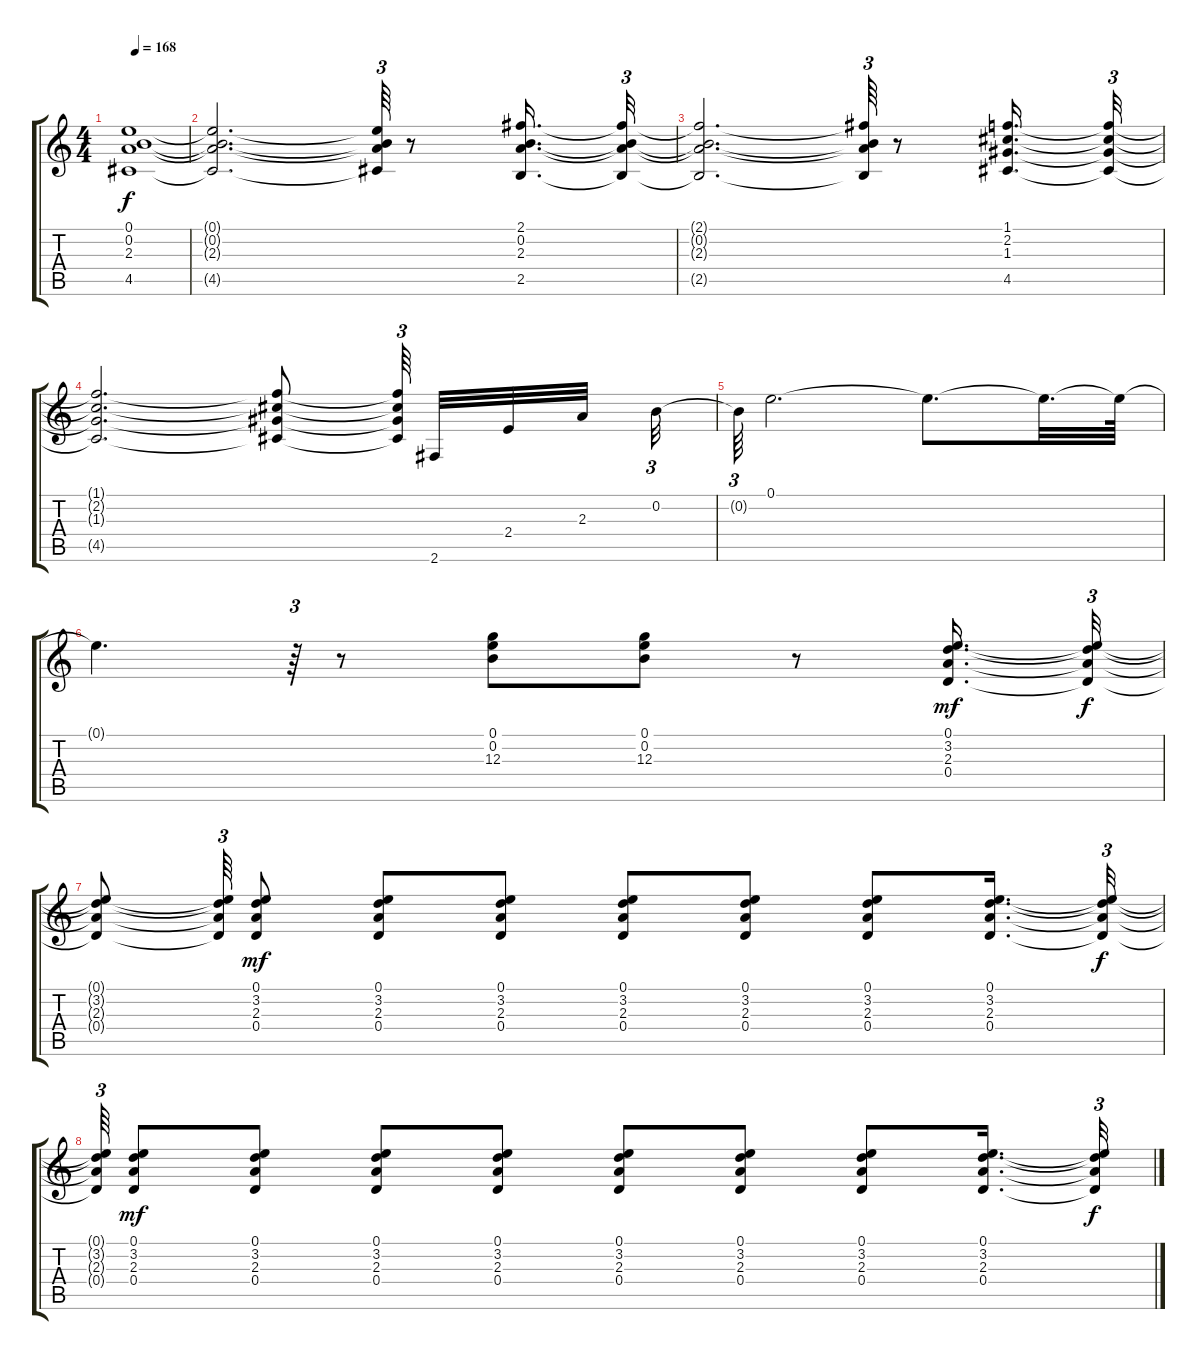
\track "" {instrument overdrivenguitar}
\staff {score tabs}
\tuning (E4 B3 G3 D3 A2 E2) {hide}
\ts (4 4)
\tempo 168
\clef g2
\ks c
(0.1{t} 0.2{t} 2.3{t} 4.5{t}).1{dy f} |
(0.1{t} 0.2{t} 2.3{t} 4.5{t}).2{d} (0.1{t} 0.2{t} 2.3{t} 4.5{t}).64{tu (3 2)} r.8 (2.1 0.2 2.3 2.5).16{d} (2.1{t} 0.2{t} 2.3{t} 2.5{t}).32{tu (3 2)} |
(2.1{t} 0.2{t} 2.3{t} 2.5{t}).2{d} (2.1{t} 0.2{t} 2.3{t} 2.5{t}).64{tu (3 2)} r.8 (1.1 2.2 1.3 4.5).16{d} (1.1{t} 2.2{t} 1.3{t} 4.5{t}).32{tu (3 2)} |
(1.1{t} 2.2{t} 1.3{t} 4.5{t}).2{d} (1.1{t} 2.2{t} 1.3{t} 4.5{t}).8 (1.1{t} 2.2{t} 1.3{t} 4.5{t}).64{tu (3 2)} 2.6.32 2.4.32 2.3.32 0.2.32{tu (3 2)} |
0.2{t}.64{tu (3 2)} 0.1.2{d} 0.1{t}.8{d} 0.1{t}.32{d} 0.1{t}.64 |
0.1{t}.4{d} r.64{tu (3 2)} r.8 (0.1 0.2 12.3).8 (0.1 0.2 12.3).8 r.8 (0.1 3.2 2.3 0.4).16{d dy mf} (0.1{t} 3.2{t} 2.3{t} 0.4{t}).32{tu (3 2) dy f} |
(0.1{t} 3.2{t} 2.3{t} 0.4{t}).8 (0.1{t} 3.2{t} 2.3{t} 0.4{t}).64{tu (3 2)} (0.1 3.2 2.3 0.4).8{dy mf} (0.1 3.2 2.3 0.4).8 (0.1 3.2 2.3 0.4).8 (0.1 3.2 2.3 0.4).8 (0.1 3.2 2.3 0.4).8 (0.1 3.2 2.3 0.4).8 (0.1 3.2 2.3 0.4).16{d} (0.1{t} 3.2{t} 2.3{t} 0.4{t}).32{tu (3 2) dy f} |
(0.1{t} 3.2{t} 2.3{t} 0.4{t}).64{tu (3 2)} (0.1 3.2 2.3 0.4).8{dy mf} (0.1 3.2 2.3 0.4).8 (0.1 3.2 2.3 0.4).8 (0.1 3.2 2.3 0.4).8 (0.1 3.2 2.3 0.4).8 (0.1 3.2 2.3 0.4).8 (0.1 3.2 2.3 0.4).8 (0.1 3.2 2.3 0.4).16{d} (0.1{t} 3.2{t} 2.3{t} 0.4{t}).32{tu (3 2) dy f}
